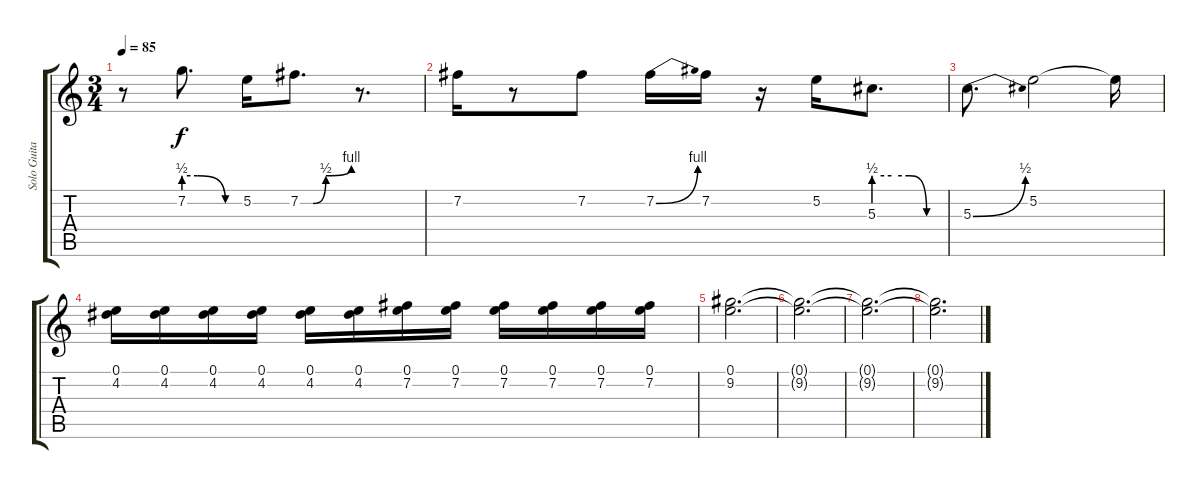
\track ("Solo Guitar" "Solo Guita") {instrument distortionguitar}
\staff {score tabs}
\tuning (E4 B3 G3 D3 A2 E2) {hide}
\ts (3 4)
\tempo 85
\clef g2
\ks c
r.8{dy f} 7.2{be (custom 0 2 15 2 45 0 60 0)}.8{d} 5.2.16 7.2{be (custom 0 0 15 0 30 2 60 4)}.8{d} r.8{d} |
7.2.16 r.8 7.2.8 7.2{be (bend 0 0 60 4)}.16 7.2.16 r.16 5.2.16 5.3{be (custom 0 2 15 2 30 2 45 0 60 0)}.8{d} |
5.3{be (bend 0 0 60 2)}.8{d} 5.2.2 5.2{t}.16 |
(0.1 4.2).16 (0.1 4.2).16 (0.1 4.2).16 (0.1 4.2).16 (0.1 4.2).16 (0.1 4.2).16 (0.1 7.2).16 (0.1 7.2).16 (0.1 7.2).16 (0.1 7.2).16 (0.1 7.2).16 (0.1 7.2).16 |
(0.1 9.2).2{d volume 3} |
(0.1{t} 9.2{t}).2{d} |
(0.1{t} 9.2{t}).2{d} |
(0.1{t} 9.2{t}).2{d}
